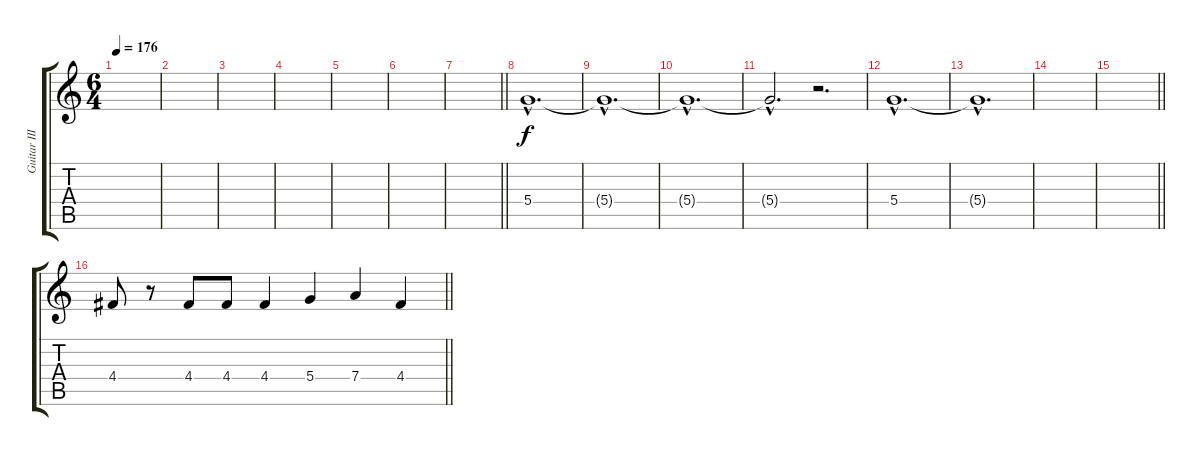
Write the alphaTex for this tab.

\track ("Guitar III" "Guitar III") {instrument distortionguitar}
\staff {score tabs}
\tuning (E4 B3 G3 D3 A2 E2) {hide}
\ts (6 4)
\tempo 176
\clef g2
\ks c
|
|
|
|
|
|
\barLineRight lightlight
|
\section ("" "")
5.4{hac}.1{d} |
5.4{hac t}.1{d} |
5.4{hac t}.1{d} |
5.4{hac t}.2{d} r.2{d} |
5.4{hac}.1{d} |
5.4{hac t}.1{d} |
|
\barLineRight lightlight
|
\barLineRight lightlight
4.4.8{dy f} r.8 4.4.8 4.4.8 4.4.4 5.4.4 7.4.4 4.4.4
